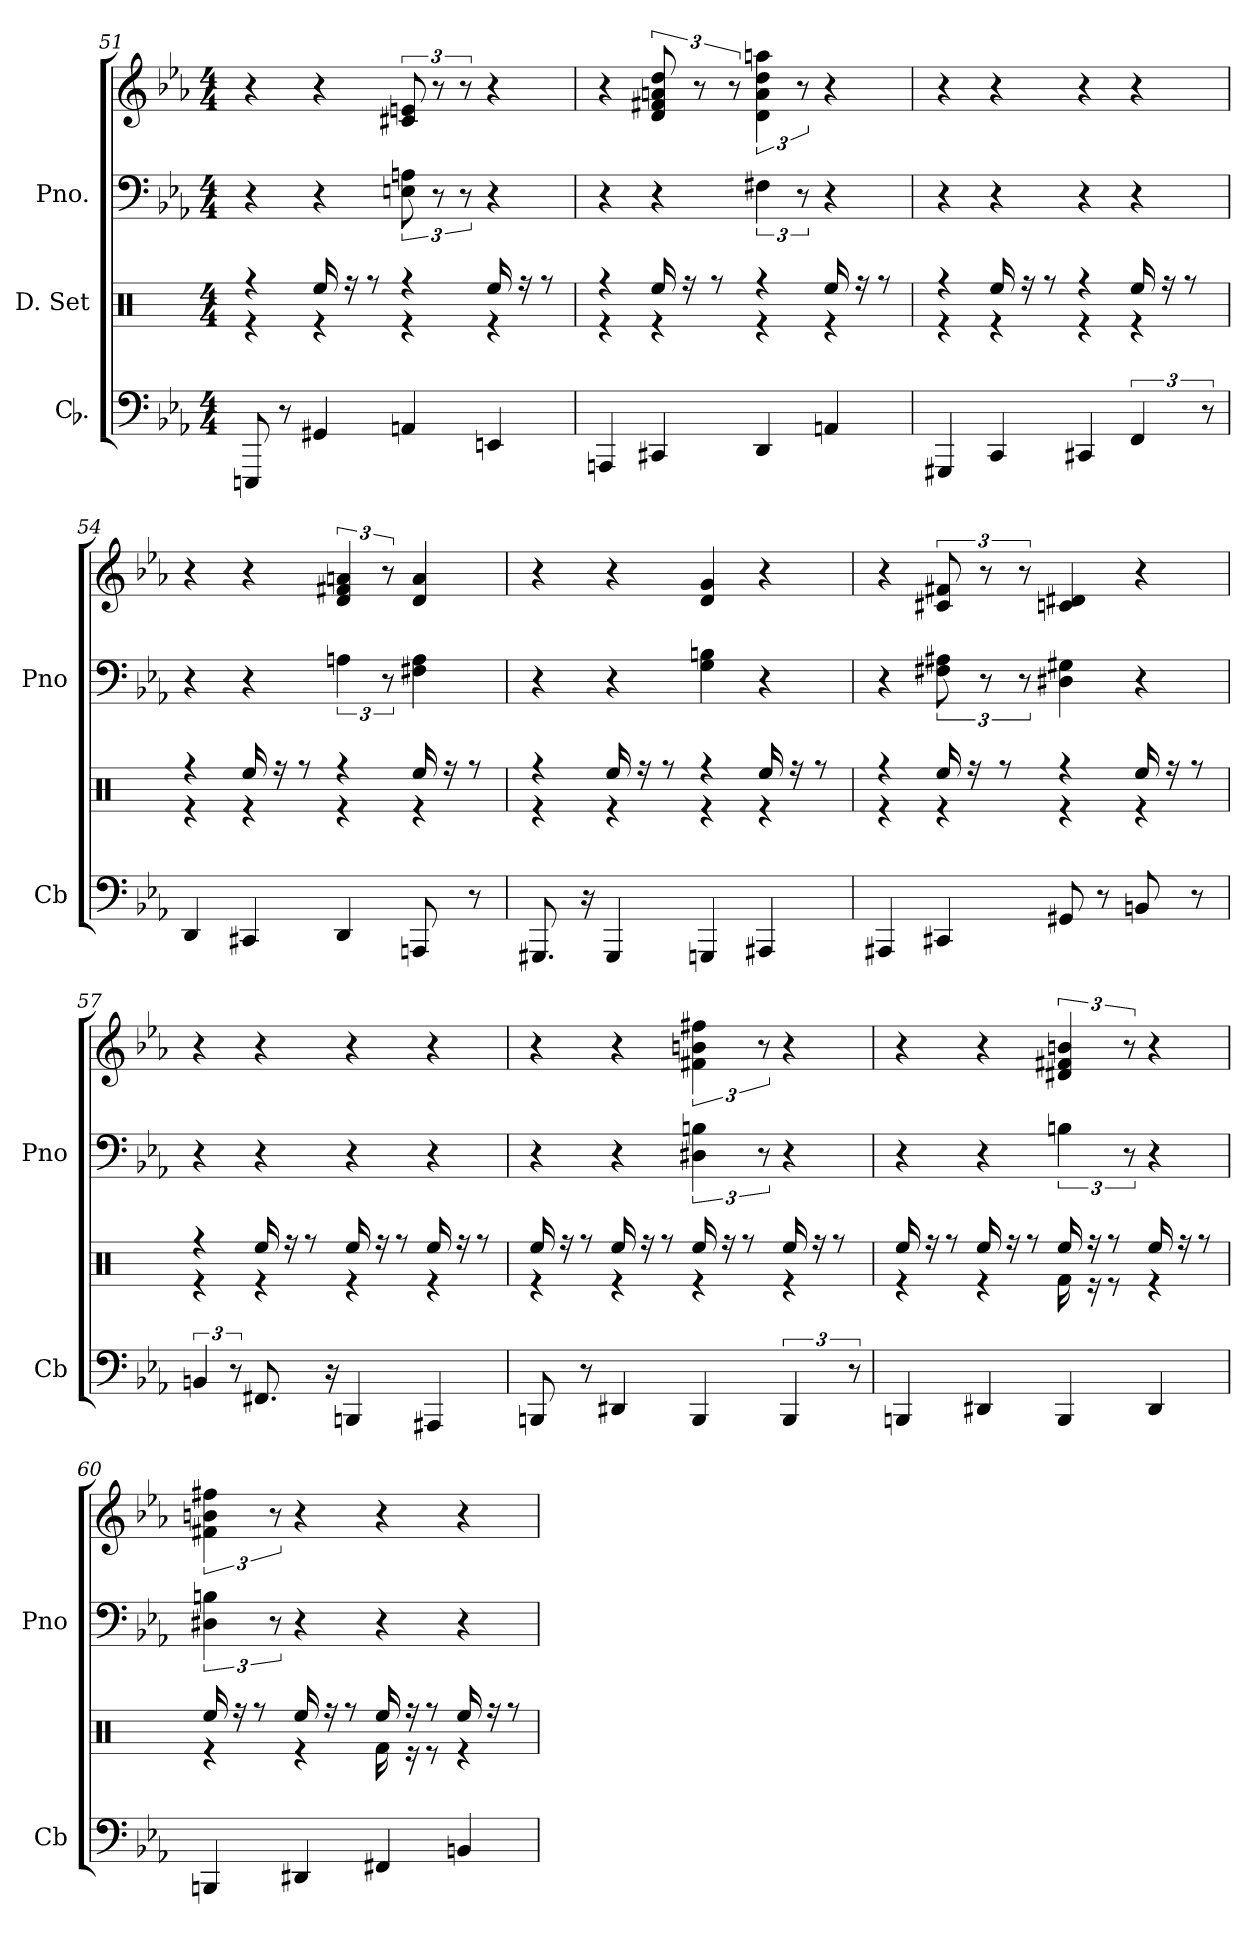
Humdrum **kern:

**kern	**kern	**kern	**kern
*part3	*part2	*part1	*part1
*staff4	*staff3	*staff2	*staff1
*I"Cb.	*I"D. Set	*I"Pno.	*
*I'Cb	*	*I'Pno	*
*clefF4	*clefX	*clefF4	*clefG2
*k[b-e-a-]	*k[]	*k[b-e-a-]	*k[b-e-a-]
*M4/4	*M4/4	*M4/4	*M4/4
=51	=51	=51	=51
*	*^	*	*
8EEEn	4re	4rff	4r	4r
8r	.	.	.	.
4GG#X	4re	16Ree/	4r	4r
.	.	16rff	.	.
.	.	8rff	.	.
4AAn	4re	4rff	12En 12An	12c#X 12en
.	.	.	12r	12r
.	.	.	12r	12r
4EEn	4re	16Ree/	4r	4r
.	.	16rff	.	.
.	.	8rff	.	.
=52	=52	=52	=52	=52
4AAAn	4re	4rff	4r	4r
4CC#X	4re	16Ree/	4r	12d 12f#X 12an 12dd
.	.	16rff	.	.
.	.	.	.	12r
.	.	8rff	.	.
.	.	.	.	12r
4DD	4re	4rff	6F#X	6d 6a 6dd 6aan
.	.	.	12r	12r
4AAn	4re	16Ree/	4r	4r
.	.	16rff	.	.
.	.	8rff	.	.
=53	=53	=53	=53	=53
4GGG#X	4re	4rff	4r	4r
4CC	4re	16Ree/	4r	4r
.	.	16rff	.	.
.	.	8rff	.	.
4CC#X	4re	4rff	4r	4r
6FF	4re	16Ree/	4r	4r
.	.	16rff	.	.
.	.	8rff	.	.
12r	.	.	.	.
=54	=54	=54	=54	=54
4DD	4re	4rff	4r	4r
4CC#X	4re	16Ree/	4r	4r
.	.	16rff	.	.
.	.	8rff	.	.
4DD	4re	4rff	6An	6d 6f#X 6an
.	.	.	12r	12r
8AAAn	4re	16Ree/	4F#X 4A	4d 4a
.	.	16rff	.	.
8r	.	8rff	.	.
=55	=55	=55	=55	=55
8.GGG#X	4re	4rff	4r	4r
16r	.	.	.	.
4GGG#	4re	16Ree/	4r	4r
.	.	16rff	.	.
.	.	8rff	.	.
4GGGn	4re	4rff	4G 4Bn	4d 4g
4AAA#X	4re	16Ree/	4r	4r
.	.	16rff	.	.
.	.	8rff	.	.
=56	=56	=56	=56	=56
4AAA#X	4re	4rff	4r	4r
4CC#X	4re	16Ree/	12F#X 12A#X	12c#X 12f#X
.	.	16rff	.	.
.	.	.	12r	12r
.	.	8rff	.	.
.	.	.	12r	12r
8GG#X	4re	4rff	4D#X 4G#X	4cn 4d#X
8r	.	.	.	.
8BBn	4re	16Ree/	4r	4r
.	.	16rff	.	.
8r	.	8rff	.	.
=57	=57	=57	=57	=57
6BBn	4re	4rff	4r	4r
12r	.	.	.	.
8.FF#X	4re	16Ree/	4r	4r
.	.	16rff	.	.
.	.	8rff	.	.
16r	.	.	.	.
4BBBn	4re	16Ree/	4r	4r
.	.	16rff	.	.
.	.	8rff	.	.
4AAA#X	4re	16Ree/	4r	4r
.	.	16rff	.	.
.	.	8rff	.	.
=58	=58	=58	=58	=58
8BBBn	4re	16Ree/	4r	4r
.	.	16rff	.	.
8r	.	8rff	.	.
4DD#X	4re	16Ree/	4r	4r
.	.	16rff	.	.
.	.	8rff	.	.
4BBB	4re	16Ree/	6D#X 6Bn	6f#X 6bn 6ff#X
.	.	16rff	.	.
.	.	8rff	.	.
.	.	.	12r	12r
6BBB	4re	16Ree/	4r	4r
.	.	16rff	.	.
.	.	8rff	.	.
12r	.	.	.	.
=59	=59	=59	=59	=59
4BBBn	4re	16Ree/	4r	4r
.	.	16rff	.	.
.	.	8rff	.	.
4DD#X	4re	16Ree/	4r	4r
.	.	16rff	.	.
.	.	8rff	.	.
4BBB	16Rf\	16Ree/	6Bn	6d#X 6f#X 6bn
.	16re	16rff	.	.
.	8re	8rff	.	.
.	.	.	12r	12r
4DD#	4re	16Ree/	4r	4r
.	.	16rff	.	.
.	.	8rff	.	.
=60	=60	=60	=60	=60
4BBBn	4re	16Ree/	6D#X 6Bn	6f#X 6bn 6ff#X
.	.	16rff	.	.
.	.	8rff	.	.
.	.	.	12r	12r
4DD#X	4re	16Ree/	4r	4r
.	.	16rff	.	.
.	.	8rff	.	.
4FF#X	16Rf\	16Ree/	4r	4r
.	16re	16rff	.	.
.	8re	8rff	.	.
4BBn	4re	16Ree/	4r	4r
.	.	16rff	.	.
.	.	8rff	.	.
*	*v	*v	*	*
=	=	=	=
*-	*-	*-	*-
